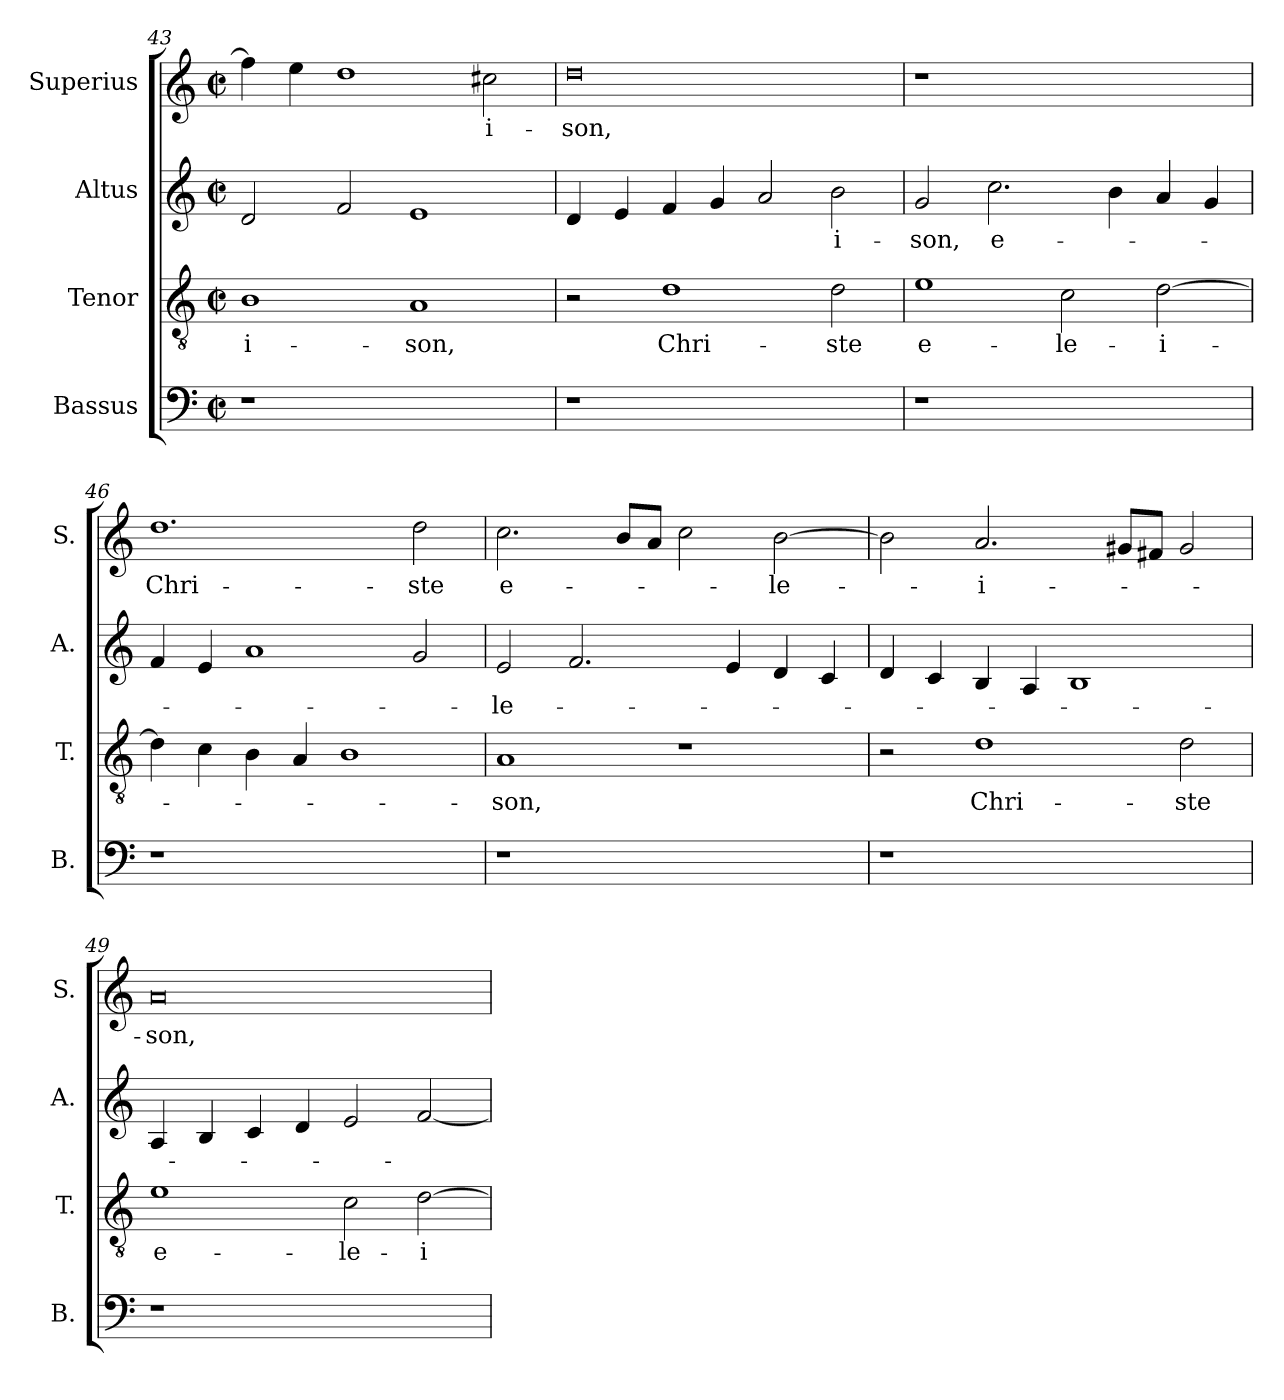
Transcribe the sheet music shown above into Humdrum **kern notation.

**kern	**kern	**text	**kern	**text	**kern	**text
*part4	*part3	*part3	*part2	*part2	*part1	*part1
*staff4	*staff3	*staff3	*staff2	*staff2	*staff1	*staff1
*I"Bassus	*I"Tenor	*	*I"Altus	*	*I"Superius	*
*I'B.	*I'T.	*	*I'A.	*	*I'S.	*
*clefF4	*clefGv2	*	*clefG2	*	*clefG2	*
*	*ITrd7c12	*	*	*	*	*
*k[]	*k[]	*	*k[]	*	*k[]	*
*C:	*C:	*	*C:	*	*C:	*
*M2/2	*M2/2	*	*M2/2	*	*M2/2	*
*met(c|)	*met(c|)	*	*met(c|)	*	*met(c|)	*
=43	=43	=43	=43	=43	=43	=43
!LO:N:vis=1	!	!	!	!	!	!
!	!	!LO:LY:b:color=#000000	!	!	!	!
1r	1BBi	-i-	2di/	.	4ffi\]	.
.	.	.	.	.	4eei\	.
.	.	.	2fi/	.	1ddi	.
!	!	!LO:LY:b:color=#000000	!	!	!	!
1ryy	1AAi	-son,	1ei	.	.	.
!	!	!	!	!	!	!LO:LY:b:color=#000000
.	.	.	.	.	2cc#Xi\	-i-
=44	=44	=44	=44	=44	=44	=44
!LO:N:vis=1	!	!	!	!	!	!
!	!	!	!	!	!	!LO:LY:b:color=#000000
1r	2r	.	4di/	.	0ddi	-son,
.	.	.	4ei/	.	.	.
!	!	!LO:LY:b:color=#000000	!	!	!	!
.	1Di	Chri-	4fi/	.	.	.
.	.	.	4gi/	.	.	.
1ryy	.	.	2ai/	.	.	.
!	!	!LO:LY:b:color=#000000	!	!	!	!
!	!	!	!	!LO:LY:b:color=#000000	!	!
.	2Di\	-ste	2bi\	-i-	.	.
=45	=45	=45	=45	=45	=45	=45
!LO:N:vis=1	!	!	!	!	!	!
!	!	!LO:LY:b:color=#000000	!	!	!	!
!	!	!	!	!LO:LY:b:color=#000000	!LO:N:vis=1	!
1r	1Ei	e-	2gi/	-son,	1r	.
!	!	!	!	!LO:LY:b:color=#000000	!	!
.	.	.	2.cci\	e-	.	.
!	!	!LO:LY:b:color=#000000	!	!	!	!
1ryy	2Ci\	-le-	.	.	1ryy	.
.	.	.	4bi\	.	.	.
!	!	!LO:LY:b:color=#000000	!	!	!	!
.	[>2Di\	-i-	4ai/	.	.	.
.	.	.	4gi/	.	.	.
=46	=46	=46	=46	=46	=46	=46
!LO:N:vis=1	!	!	!	!	!	!
!	!	!	!	!	!	!LO:LY:b:color=#000000
1r	4Di\]	.	4fi/	.	1.ddi	Chri-
.	4Ci\	.	4ei/	.	.	.
.	4BBi\	.	1ai	.	.	.
.	4AAi/	.	.	.	.	.
1ryy	1BBi	.	.	.	.	.
!	!	!	!	!	!	!LO:LY:b:color=#000000
.	.	.	2gi/	.	2ddi\	-ste
!!LO:LB:g=z
=47	=47	=47	=47	=47	=47	=47
!LO:N:vis=1	!	!	!	!	!	!
!	!	!LO:LY:b:color=#000000	!	!	!	!
!	!	!	!	!LO:LY:b:color=#000000	!	!
!	!	!	!	!	!	!LO:LY:b:color=#000000
1r	1AAi	-son,	2ei/	-le-	2.cci\	e-
.	.	.	2.fi/	.	.	.
.	.	.	.	.	8bi/L	.
.	.	.	.	.	8ai/J	.
1ryy	1r	.	.	.	2cci\	.
.	.	.	4ei/	.	.	.
!	!	!	!	!	!	!LO:LY:b:color=#000000
.	.	.	4di/	.	[>2bi\	-le-
.	.	.	4ci/	.	.	.
=48	=48	=48	=48	=48	=48	=48
!LO:N:vis=1	!	!	!	!	!	!
1r	2r	.	4di/	.	2bi\]	.
.	.	.	4ci/	.	.	.
!	!	!LO:LY:b:color=#000000	!	!	!	!
!	!	!	!	!	!	!LO:LY:b:color=#000000
.	1Di	Chri-	4Bi/	.	2.ai/	-i-
.	.	.	4Ai/	.	.	.
1ryy	.	.	1Bi	.	.	.
.	.	.	.	.	8g#Xi/L	.
.	.	.	.	.	8f#Xi/J	.
!	!	!LO:LY:b:color=#000000	!	!	!	!
.	2Di\	-ste	.	.	2g#i/	.
=49	=49	=49	=49	=49	=49	=49
!LO:N:vis=1	!	!	!	!	!	!
!	!	!LO:LY:b:color=#000000	!	!	!	!
!	!	!	!	!	!	!LO:LY:b:color=#000000
1r	1Ei	e-	4Ai/	.	0ai	-son,
.	.	.	4Bi/	.	.	.
.	.	.	4ci/	.	.	.
.	.	.	4di/	.	.	.
!	!	!LO:LY:b:color=#000000	!	!	!	!
1ryy	2Ci\	-le-	2ei/	.	.	.
!	!	!LO:LY:b:color=#000000	!	!	!	!
.	[>2Di\	-i-	[<2fi/	.	.	.
=	=	=	=	=	=	=
*-	*-	*-	*-	*-	*-	*-
